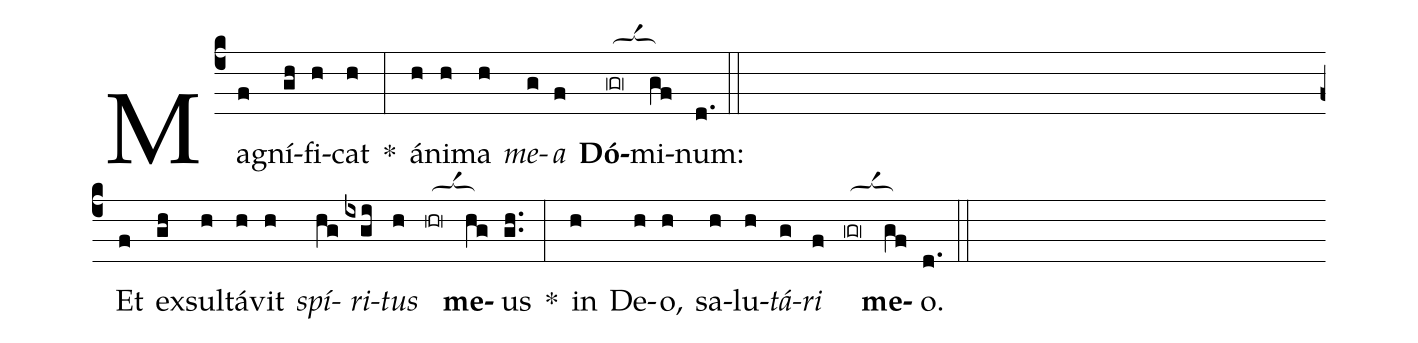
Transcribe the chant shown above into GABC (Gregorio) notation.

%%
(c4)
Mag(f)ní(gh)fi(h)cat(h) *(:)
á(h)ni(h)ma(h) <i>me</i>(g)<i>a</i>(f) <b>Dó</b>(gr0[ocba:1;6mm])mi(gf)num:(d.) (::) (Z)

Et(f) ex(gh)sul(h)tá(h)vit(h) <i>spí</i>(hg)<i>ri</i>(ixgi)<i>tus</i>(h) (hr0[ocba:1;6mm]) <b>me</b>(hg)us(g.h.) *(:)
in(h) De(h)o,(h) sa(h)lu(h)<i>tá</i>(g)<i>ri</i>(f) (gr0[ocba:1;6mm]) <b>me</b>(gf)o.(d.) (::)
